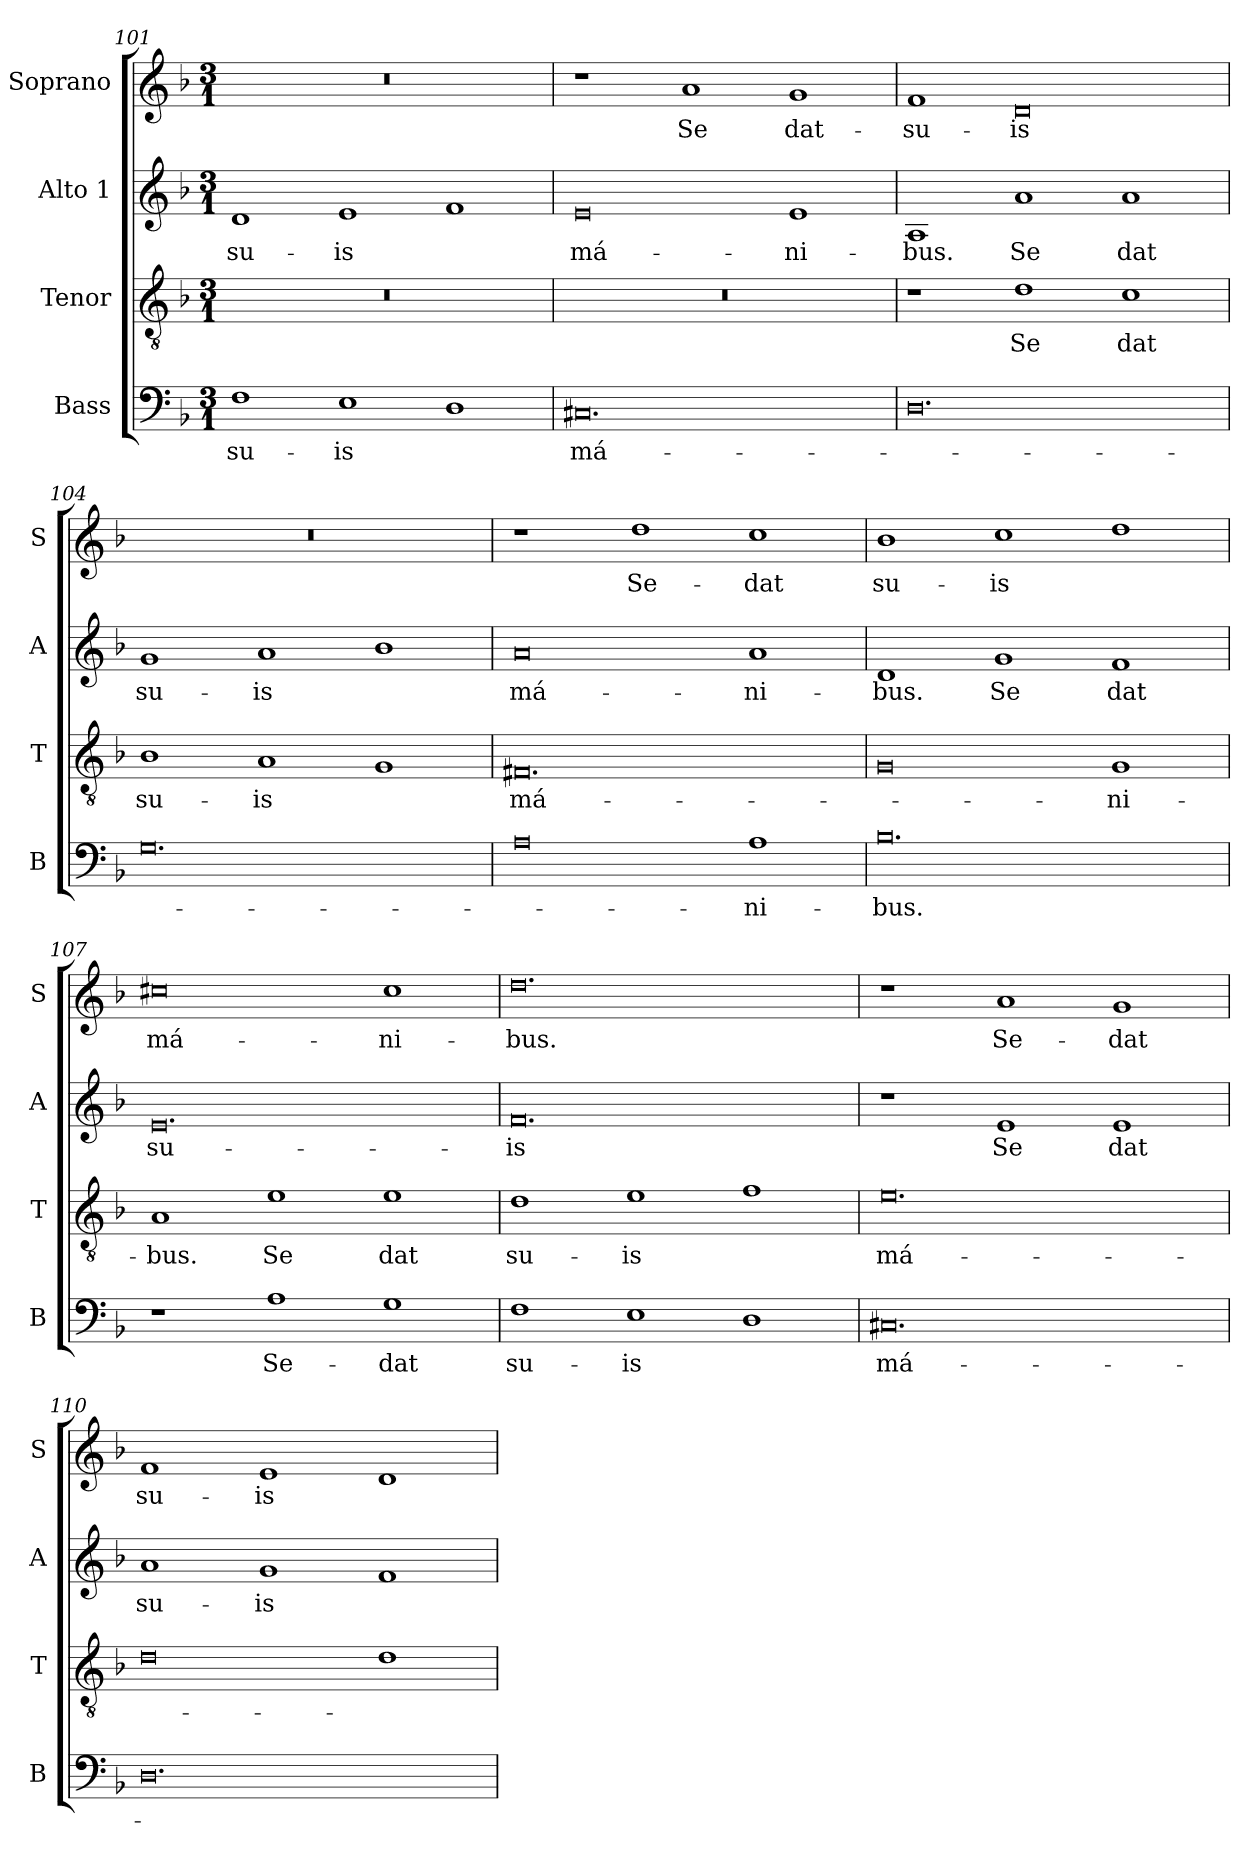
**kern	**text	**kern	**text	**kern	**text	**kern	**text
*part4	*part4	*part3	*part3	*part2	*part2	*part1	*part1
*staff4	*staff4	*staff3	*staff3	*staff2	*staff2	*staff1	*staff1
*I"Bass	*	*I"Tenor	*	*I"Alto 1	*	*I"Soprano	*
*I'B	*	*I'T	*	*I'A	*	*I'S	*
*clefF4	*	*clefGv2	*	*clefG2	*	*clefG2	*
*k[b-]	*	*k[b-]	*	*k[b-]	*	*k[b-]	*
*F:	*	*F:	*	*F:	*	*F:	*
*M3/1	*	*M3/1	*	*M3/1	*	*M3/1	*
=101	=101	=101	=101	=101	=101	=101	=101
1F	su-	0.r	.	1d	su-	0.r	.
1E	-is	.	.	1e	-is	.	.
1D	.	.	.	1f	.	.	.
=102	=102	=102	=102	=102	=102	=102	=102
0.C#X	má-	0.r	.	0e	má-	1r	.
.	.	.	.	.	.	1a	Se
.	.	.	.	1e	-ni-	1g	dat-
=103	=103	=103	=103	=103	=103	=103	=103
0.D	.	1r	.	1A	-bus.	1f	-su-
.	.	1d	Se	1a	Se	0d	-is
.	.	1c	dat	1a	dat	.	.
=104	=104	=104	=104	=104	=104	=104	=104
0.G	.	1B-	su-	1g	su-	0.r	.
.	.	1A	-is	1a	-is	.	.
.	.	1G	.	1b-	.	.	.
!!LO:LB:g=z
=105	=105	=105	=105	=105	=105	=105	=105
0A	.	0.F#X	má-	0a	má-	1r	.
.	.	.	.	.	.	1dd	Se-
1A	-ni-	.	.	1a	-ni-	1cc	-dat
=106	=106	=106	=106	=106	=106	=106	=106
0.B-	-bus.	0G	.	1d	-bus.	1b-	su-
.	.	.	.	1g	Se	1cc	-is
.	.	1G	-ni-	1f	dat	1dd	.
=107	=107	=107	=107	=107	=107	=107	=107
1r	.	1A	-bus.	0.e	su-	0cc#X	má-
1A	Se-	1e	Se	.	.	.	.
1G	dat	1e	dat	.	.	1cc#	-ni-
=108	=108	=108	=108	=108	=108	=108	=108
1F	su-	1d	su-	0.f	-is	0.dd	-bus.
1E	-is	1e	-is	.	.	.	.
1D	.	1f	.	.	.	.	.
=109	=109	=109	=109	=109	=109	=109	=109
0.C#X	má-	0.e	má-	1r	.	1r	.
.	.	.	.	1e	Se	1a	Se-
.	.	.	.	1e	dat	1g	-dat
=110	=110	=110	=110	=110	=110	=110	=110
0.D	.	0d	.	1a	su-	1f	su-
.	.	.	.	1g	-is	1e	-is
.	.	1d	.	1f	.	1d	.
=	=	=	=	=	=	=	=
*-	*-	*-	*-	*-	*-	*-	*-
